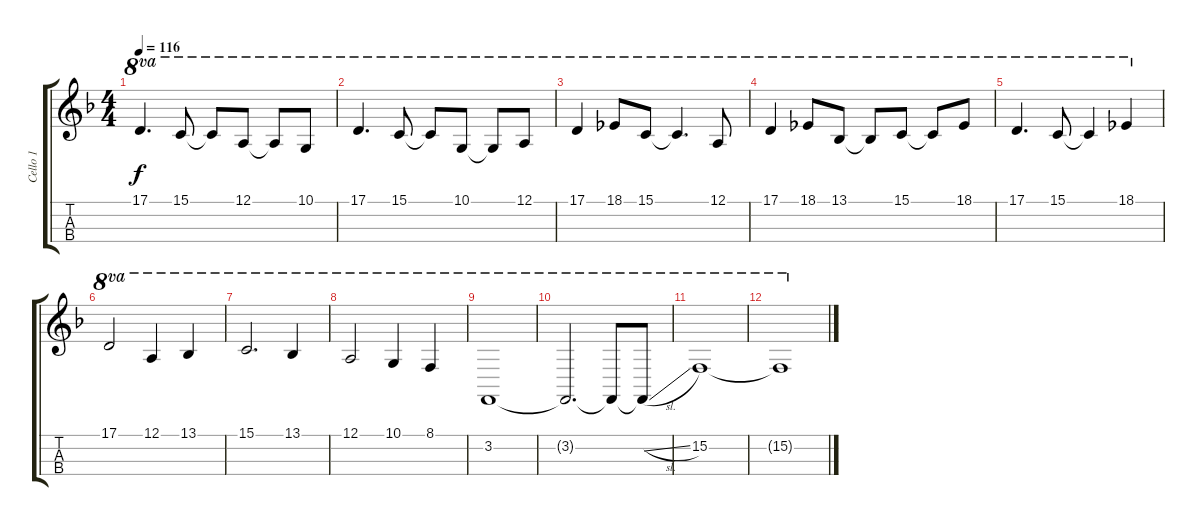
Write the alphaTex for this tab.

\track ("Cello 1" "Cello 1") {instrument cello}
\staff {score tabs}
\tuning (A3 D3 G2 C2) {hide}
\ts (4 4)
\tempo 116
\clef g2
\ks f
17.1.4{d ot 8va dy f} 15.1.8{ot 8va} 15.1{t}.8{ot 8va} 12.1.8{ot 8va} 12.1{t}.8{ot 8va} 10.1.8{ot 8va} |
17.1.4{d ot 8va} 15.1.8{ot 8va} 15.1{t}.8{ot 8va} 10.1.8{ot 8va} 10.1{t}.8{ot 8va} 12.1.8{ot 8va} |
17.1.4{ot 8va} 18.1.8{ot 8va} 15.1.8{ot 8va} 15.1{t}.4{d ot 8va} 12.1.8{ot 8va} |
17.1.4{ot 8va} 18.1.8{ot 8va} 13.1.8{ot 8va} 13.1{t}.8{ot 8va} 15.1.8{ot 8va} 15.1{t}.8{ot 8va} 18.1.8{ot 8va} |
17.1.4{d ot 8va} 15.1.8{ot 8va} 15.1{t}.4{ot 8va} 18.1.4{ot 8va} |
17.1.2{ot 8va} 12.1.4{ot 8va} 13.1.4{ot 8va} |
15.1.2{d ot 8va} 13.1.4{ot 8va} |
12.1.2{ot 8va} 10.1.4{ot 8va} 8.1.4{ot 8va} |
3.2.1{ot 8va} |
3.2{t}.2{d ot 8va} 3.2{t}.8{ot 8va} 3.2{sl t}.8{ot 8va} |
15.2.1{ot 8va} |
15.2{t}.1{ot 8va}
